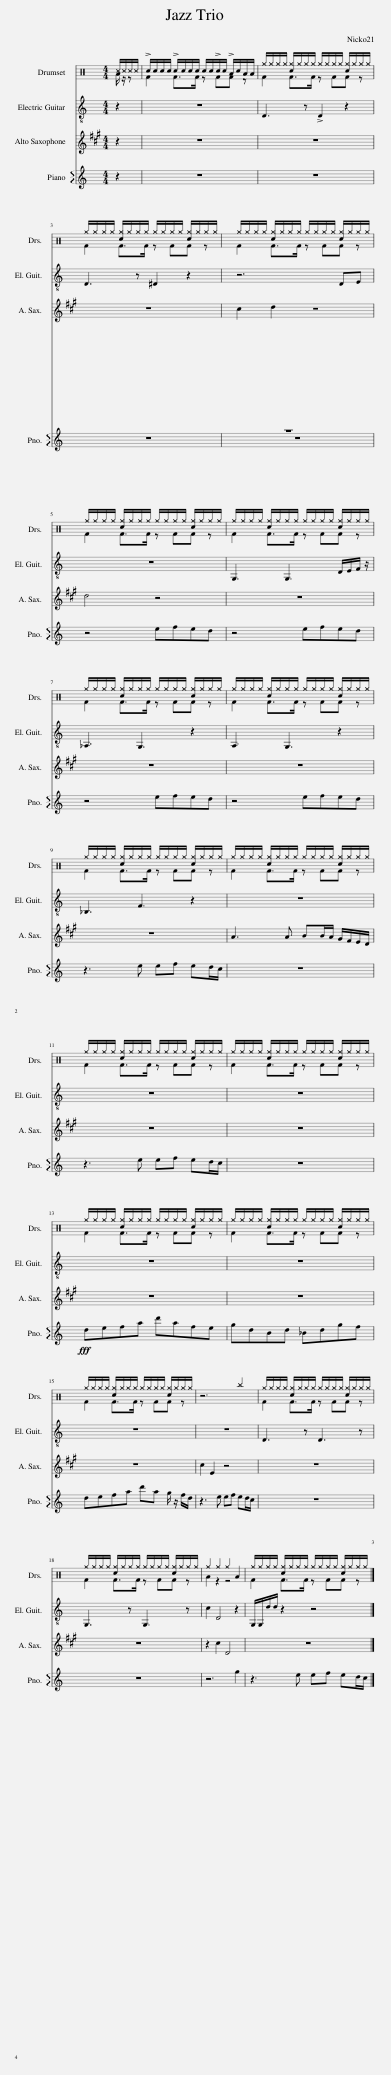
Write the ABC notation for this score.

X:1
%%score ( 1 2 ) 3 ( 4 5 ) 6
L:1/8
M:4/4
I:linebreak $
K:C
V:1 perc
K:none
V:2 perc
K:none
V:3 treble-8
V:4 treble transpose=-9
V:5 treble transpose="-9 "
V:6 treble
V:1
 ^c/^c/^c/^c/ | !>!c/c/c/c/ !>!c/c/c/c/ c/c/!>!c/c/ !>!A/c/A/A/ | ^g/^g/^g/^g/ [c^g]/^g/^g/^g/ ^g/^g/^g/^g/ [c^g]/^g/^g/^g/ |$ ^g/^g/^g/^g/ [c^g]/^g/^g/^g/ ^g/^g/^g/^g/ [c^g]/^g/^g/^g/ | ^g/^g/^g/^g/ [c^g]/^g/^g/^g/ ^g/^g/^g/^g/ [c^g]/^g/^g/^g/ |$ %5
 ^g/^g/^g/^g/ [c^g]/^g/^g/^g/ ^g/^g/^g/^g/ [c^g]/^g/^g/^g/ | ^g/^g/^g/^g/ [c^g]/^g/^g/^g/ ^g/^g/^g/^g/ [c^g]/^g/^g/^g/ |$ ^g/^g/^g/^g/ [c^g]/^g/^g/^g/ ^g/^g/^g/^g/ [c^g]/^g/^g/^g/ | ^g/^g/^g/^g/ [c^g]/^g/^g/^g/ ^g/^g/^g/^g/ [c^g]/^g/^g/^g/ |$ ^g/^g/^g/^g/ [c^g]/^g/^g/^g/ ^g/^g/^g/^g/ [c^g]/^g/^g/^g/ | %10
 ^g/^g/^g/^g/ [c^g]/^g/^g/^g/ ^g/^g/^g/^g/ [c^g]/^g/^g/^g/ |$ ^g/^g/^g/^g/ [c^g]/^g/^g/^g/ ^g/^g/^g/^g/ [c^g]/^g/^g/^g/ | ^g/^g/^g/^g/ [c^g]/^g/^g/^g/ ^g/^g/^g/^g/ [c^g]/^g/^g/^g/ |$ ^g/^g/^g/^g/ [c^g]/^g/^g/^g/ ^g/^g/^g/^g/ [c^g]/^g/^g/^g/ | ^g/^g/^g/^g/ [c^g]/^g/^g/^g/ ^g/^g/^g/^g/ [c^g]/^g/^g/^g/ |$ %15
 ^g/^g/^g/^g/ [c^g]/^g/^g/^g/ ^g/^g/^g/^g/ [c^g]/^g/^g/^g/ | z6 ^b2 | ^g/^g/^g/^g/ [c^g]/^g/^g/^g/ ^g/^g/^g/^g/ [c^g]/^g/^g/^g/ |$ ^g/^g/^g/^g/ [c^g]/^g/^g/^g/ ^g/^g/^g/^g/ [c^g]/^g/^g/^g/ | ^g2 ^g2 ^g2 A2 | %20
 ^g/^g/^g/^g/ [c^g]/^g/^g/^g/ ^g/^g/^g/^g/ [c^g]/^g/^g/^g/ |] %21
V:2
 A/ z/ z | F2 F>F z FF z | F2 F>F z FF z |$ F2 F>F z FF z | F2 F>F z FF z |$ %5
 F2 F>F z FF z | F2 F>F z FF z |$ F2 F>F z FF z | F2 F>F z FF z |$ F2 F>F z FF z | %10
 F2 F>F z FF z |$ F2 F>F z FF z | F2 F>F z FF z |$ F2 F>F z FF z | F2 F>F z FF z |$ %15
 F2 F>F z FF z | x8 | F2 F>F z FF z |$ F2 F>F z FF z | A2 z2 z4 | %20
 F2 F>F z FF z |] %21
V:3
 z2 | z8 | D3 z !>!D2 z2 |$ D3 z ^D2 z2 | z6 DE |$ %5
 z8 | G,3 G,3 D/E/F/ z/ |$ _A,3 G,3 z2 | A,3 G,3 z2 |$ _B,3 F3 z2 | %10
 z8 |$ z8 | z8 |$ z8 | z8 |$ %15
 z8 | z8 | D3 z D3 z |$ G,3 z G,3 z | c2 D4 z2 | %20
 G,/G,/d/d/ z2 z4 |] %21
V:4
[K:A] z2 | z8 | z8 |$ z8 | z8 |$ %5
 d4 z4 | z8 |$ z8 | z8 |$ z8 | %10
 A3 A BB/A/ G/F/E/D/ |$ z8 | z8 |$ z8 | z8 |$ %15
 z8 | c2 E2 z4 | z8 |$ z8 | z2 c2 D4 | %20
 z8 |] %21
V:5
[K:A] x2 | x8 | x8 |$ x8 | c2 d2 z4 |$ %5
 x8 | x8 |$ x8 | x8 |$ x8 | %10
 x8 |$ x8 | x8 |$ x8 | x8 |$ %15
 x8 | x8 | x8 |$ x8 | x8 | %20
 x8 |] %21
V:6
 z2 | z8 | z8 |$ z8 | z8 |$ %5
 z4 efed | z4 efed |$ z4 efed | z4 efed |$ z3 e ef ed/c/ | %10
 z8 |$ z3 e ef ed/c/ | z8 |$!fff! defa d'afe | gdBd _Bdgf |$ %15
 defa d'a g/ z/ f/d/ | z3 e ef ed/c/ | z8 |$ z8 | z6 g2 | %20
 z3 e ef ed/c/ |] %21
